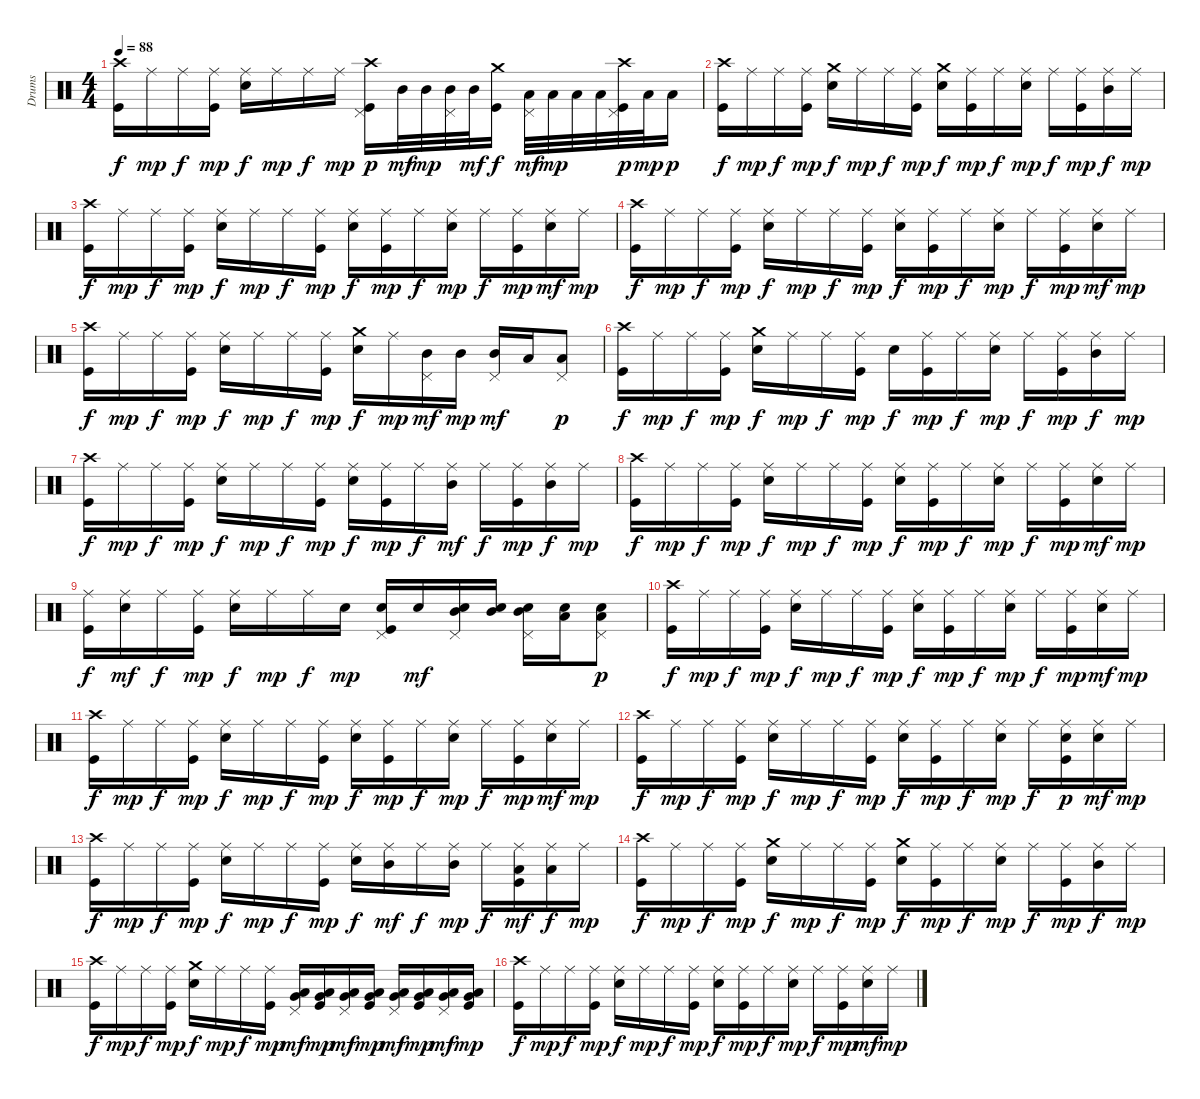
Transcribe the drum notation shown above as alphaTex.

\track ("Drums" "Drums") {instrument percussion}
\staff {score}
\articulation defaults
\ts (4 4)
\tempo 88
\clef neutral
\ks c
("Crash high (hit)" "Kick (hit)").16{dy f} "Ride (middle)".16{dy mp} "Ride (middle)".16{dy f} ("Ride (middle)" "Kick (hit)").16{dy mp} ("Ride (middle)" "Snare (hit) 2").16{dy f} "Ride (middle)".16{dy mp} "Ride (middle)".16{dy f} "Ride (middle)".16{dy mp} ("Crash high (hit)" "Pedal Hi-Hat (hit)" "Kick (hit)").16{dy p} "Mid Tom (hit)".32{dy mf} "Mid Tom (hit)".32{dy mp} ("Pedal Hi-Hat (hit)" "Mid Tom (hit)").32 "Mid Tom (hit)".32{dy mf} ("Crash medium (hit)" "Kick (hit)").16{dy f} ("Pedal Hi-Hat (hit)" "Low Tom (hit)").32{dy mf} "Low Tom (hit)".32{dy mp} "Low Tom (hit)".32 "Low Tom (hit)".32 ("Crash high (hit)" "Pedal Hi-Hat (hit)" "Kick (hit)").32{dy p} "Low Tom (hit)".32{dy mp} "Low Tom (hit)".16{dy p} |
("Crash high (hit)" "Kick (hit)").16{dy f} "Ride (middle)".16{dy mp} "Ride (middle)".16{dy f} ("Ride (middle)" "Kick (hit)").16{dy mp} ("Crash medium (hit)" "Snare (hit) 2").16{dy f} "Ride (middle)".16{dy mp} "Ride (middle)".16{dy f} ("Ride (middle)" "Kick (hit)").16{dy mp} ("Crash medium (hit)" "Snare (hit) 2").16{dy f} ("Ride (middle)" "Kick (hit)").16{dy mp} "Ride (middle)".16{dy f} ("Ride (middle)" "Snare (hit) 2").16{dy mp} "Ride (middle)".16{dy f} ("Ride (middle)" "Kick (hit)").16{dy mp} ("Ride (middle)" "Mid Tom (hit)").16{dy f} "Ride (middle)".16{dy mp} |
("Crash high (hit)" "Kick (hit)").16{dy f} "Ride (middle)".16{dy mp} "Ride (middle)".16{dy f} ("Ride (middle)" "Kick (hit)").16{dy mp} ("Ride (middle)" "Snare (hit) 2").16{dy f} "Ride (middle)".16{dy mp} "Ride (middle)".16{dy f} ("Ride (middle)" "Kick (hit)").16{dy mp} ("Ride (middle)" "Snare (hit) 2").16{dy f} ("Ride (middle)" "Kick (hit)").16{dy mp} "Ride (middle)".16{dy f} ("Ride (middle)" "Snare (hit) 2").16{dy mp} "Ride (middle)".16{dy f} ("Ride (middle)" "Kick (hit)").16{dy mp} ("Ride (middle)" "Snare (hit) 2").16{dy mf} "Ride (middle)".16{dy mp} |
("Crash high (hit)" "Kick (hit)").16{dy f} "Ride (middle)".16{dy mp} "Ride (middle)".16{dy f} ("Ride (middle)" "Kick (hit)").16{dy mp} ("Ride (middle)" "Snare (hit) 2").16{dy f} "Ride (middle)".16{dy mp} "Ride (middle)".16{dy f} ("Ride (middle)" "Kick (hit)").16{dy mp} ("Ride (middle)" "Snare (hit) 2").16{dy f} ("Ride (middle)" "Kick (hit)").16{dy mp} "Ride (middle)".16{dy f} ("Ride (middle)" "Snare (hit) 2").16{dy mp} "Ride (middle)".16{dy f} ("Ride (middle)" "Kick (hit)").16{dy mp} ("Ride (middle)" "Snare (hit) 2").16{dy mf} "Ride (middle)".16{dy mp} |
("Crash high (hit)" "Kick (hit)").16{dy f} "Ride (middle)".16{dy mp} "Ride (middle)".16{dy f} ("Ride (middle)" "Kick (hit)").16{dy mp} ("Ride (middle)" "Snare (hit) 2").16{dy f} "Ride (middle)".16{dy mp} "Ride (middle)".16{dy f} ("Ride (middle)" "Kick (hit)").16{dy mp} ("Crash medium (hit)" "Snare (hit) 2").16{dy f} "Ride (middle)".16{dy mp} ("Pedal Hi-Hat (hit)" "Mid Tom (hit)").16{dy mf} "Mid Tom (hit)".16{dy mp} ("Pedal Hi-Hat (hit)" "Mid Tom (hit)").16{dy mf} "Low Tom (hit)".16 ("Pedal Hi-Hat (hit)" "Low Tom (hit)").8{dy p} |
("Crash high (hit)" "Kick (hit)").16{dy f} "Ride (middle)".16{dy mp} "Ride (middle)".16{dy f} ("Ride (middle)" "Kick (hit)").16{dy mp} ("Crash medium (hit)" "Snare (hit) 2").16{dy f} "Ride (middle)".16{dy mp} "Ride (middle)".16{dy f} ("Ride (middle)" "Kick (hit)").16{dy mp} "Snare (hit) 2".16{dy f} ("Ride (middle)" "Kick (hit)").16{dy mp} "Ride (middle)".16{dy f} ("Ride (middle)" "Snare (hit) 2").16{dy mp} "Ride (middle)".16{dy f} ("Ride (middle)" "Kick (hit)").16{dy mp} ("Ride (middle)" "Mid Tom (hit)").16{dy f} "Ride (middle)".16{dy mp} |
("Crash high (hit)" "Kick (hit)").16{dy f} "Ride (middle)".16{dy mp} "Ride (middle)".16{dy f} ("Ride (middle)" "Kick (hit)").16{dy mp} ("Ride (middle)" "Snare (hit) 2").16{dy f} "Ride (middle)".16{dy mp} "Ride (middle)".16{dy f} ("Ride (middle)" "Kick (hit)").16{dy mp} ("Ride (middle)" "Snare (hit) 2").16{dy f} ("Ride (middle)" "Kick (hit)").16{dy mp} "Ride (middle)".16{dy f} ("Ride (middle)" "Mid Tom (hit)").16{dy mf} "Ride (middle)".16{dy f} ("Ride (middle)" "Kick (hit)").16{dy mp} ("Ride (middle)" "Mid Tom (hit)").16{dy f} "Ride (middle)".16{dy mp} |
("Crash high (hit)" "Kick (hit)").16{dy f} "Ride (middle)".16{dy mp} "Ride (middle)".16{dy f} ("Ride (middle)" "Kick (hit)").16{dy mp} ("Ride (middle)" "Snare (hit) 2").16{dy f} "Ride (middle)".16{dy mp} "Ride (middle)".16{dy f} ("Ride (middle)" "Kick (hit)").16{dy mp} ("Ride (middle)" "Snare (hit) 2").16{dy f} ("Ride (middle)" "Kick (hit)").16{dy mp} "Ride (middle)".16{dy f} ("Ride (middle)" "Snare (hit) 2").16{dy mp} "Ride (middle)".16{dy f} ("Ride (middle)" "Kick (hit)").16{dy mp} ("Ride (middle)" "Snare (hit) 2").16{dy mf} "Ride (middle)".16{dy mp} |
("Ride (middle)" "Kick (hit)").16{dy f} ("Ride (middle)" "Snare (hit) 2").16{dy mf} "Ride (middle)".16{dy f} ("Ride (middle)" "Kick (hit)").16{dy mp} ("Ride (middle)" "Snare (hit) 2").16{dy f} "Ride (middle)".16{dy mp} "Ride (middle)".16{dy f} "Snare (hit) 2".16{dy mp} ("Pedal Hi-Hat (hit)" "Snare (hit) 2" "Kick (hit)").16 "Snare (hit) 2".16{dy mf} ("Pedal Hi-Hat (hit)" "Mid Tom (hit)" "Snare (hit) 2").16 ("Mid Tom (hit)" "Snare (hit) 2").16 ("Pedal Hi-Hat (hit)" "Mid Tom (hit)" "Snare (hit) 2").16 ("Low Tom (hit)" "Snare (hit) 2").16 ("Pedal Hi-Hat (hit)" "Low Tom (hit)" "Snare (hit) 2").8{dy p} |
("Crash high (hit)" "Kick (hit)").16{dy f} "Ride (middle)".16{dy mp} "Ride (middle)".16{dy f} ("Ride (middle)" "Kick (hit)").16{dy mp} ("Ride (middle)" "Snare (hit) 2").16{dy f} "Ride (middle)".16{dy mp} "Ride (middle)".16{dy f} ("Ride (middle)" "Kick (hit)").16{dy mp} ("Ride (middle)" "Snare (hit) 2").16{dy f} ("Ride (middle)" "Kick (hit)").16{dy mp} "Ride (middle)".16{dy f} ("Ride (middle)" "Snare (hit) 2").16{dy mp} "Ride (middle)".16{dy f} ("Ride (middle)" "Kick (hit)").16{dy mp} ("Ride (middle)" "Snare (hit) 2").16{dy mf} "Ride (middle)".16{dy mp} |
("Crash high (hit)" "Kick (hit)").16{dy f} "Ride (middle)".16{dy mp} "Ride (middle)".16{dy f} ("Ride (middle)" "Kick (hit)").16{dy mp} ("Ride (middle)" "Snare (hit) 2").16{dy f} "Ride (middle)".16{dy mp} "Ride (middle)".16{dy f} ("Ride (middle)" "Kick (hit)").16{dy mp} ("Ride (middle)" "Snare (hit) 2").16{dy f} ("Ride (middle)" "Kick (hit)").16{dy mp} "Ride (middle)".16{dy f} ("Ride (middle)" "Snare (hit) 2").16{dy mp} "Ride (middle)".16{dy f} ("Ride (middle)" "Kick (hit)").16{dy mp} ("Ride (middle)" "Snare (hit) 2").16{dy mf} "Ride (middle)".16{dy mp} |
("Crash high (hit)" "Kick (hit)").16{dy f} "Ride (middle)".16{dy mp} "Ride (middle)".16{dy f} ("Ride (middle)" "Kick (hit)").16{dy mp} ("Ride (middle)" "Snare (hit) 2").16{dy f} "Ride (middle)".16{dy mp} "Ride (middle)".16{dy f} ("Ride (middle)" "Kick (hit)").16{dy mp} ("Ride (middle)" "Snare (hit) 2").16{dy f} ("Ride (middle)" "Kick (hit)").16{dy mp} "Ride (middle)".16{dy f} ("Ride (middle)" "Snare (hit) 2").16{dy mp} "Ride (middle)".16{dy f} ("Ride (middle)" "Snare (hit) 2" "Kick (hit)").16{dy p} ("Ride (middle)" "Snare (hit) 2").16{dy mf} "Ride (middle)".16{dy mp} |
("Crash high (hit)" "Kick (hit)").16{dy f} "Ride (middle)".16{dy mp} "Ride (middle)".16{dy f} ("Ride (middle)" "Kick (hit)").16{dy mp} ("Ride (middle)" "Snare (hit) 2").16{dy f} "Ride (middle)".16{dy mp} "Ride (middle)".16{dy f} ("Ride (middle)" "Kick (hit)").16{dy mp} ("Ride (middle)" "Snare (hit) 2").16{dy f} ("Ride (middle)" "Mid Tom (hit)").16{dy mf} "Ride (middle)".16{dy f} ("Ride (middle)" "Mid Tom (hit)").16{dy mp} "Ride (middle)".16{dy f} ("Ride (middle)" "Low Tom (hit)" "Kick (hit)").16{dy mf} ("Ride (middle)" "Low Tom (hit)").16{dy f} "Ride (middle)".16{dy mp} |
("Crash high (hit)" "Kick (hit)").16{dy f} "Ride (middle)".16{dy mp} "Ride (middle)".16{dy f} ("Ride (middle)" "Kick (hit)").16{dy mp} ("Crash medium (hit)" "Snare (hit) 2").16{dy f} "Ride (middle)".16{dy mp} "Ride (middle)".16{dy f} ("Ride (middle)" "Kick (hit)").16{dy mp} ("Crash medium (hit)" "Snare (hit) 2").16{dy f} ("Ride (middle)" "Kick (hit)").16{dy mp} "Ride (middle)".16{dy f} ("Ride (middle)" "Snare (hit) 2").16{dy mp} "Ride (middle)".16{dy f} ("Ride (middle)" "Kick (hit)").16{dy mp} ("Ride (middle)" "Mid Tom (hit)").16{dy f} "Ride (middle)".16{dy mp} |
("Crash high (hit)" "Kick (hit)").16{dy f} "Ride (middle)".16{dy mp} "Ride (middle)".16{dy f} ("Ride (middle)" "Kick (hit)").16{dy mp} ("Crash medium (hit)" "Snare (hit) 2").16{dy f} "Ride (middle)".16{dy mp} "Ride (middle)".16{dy f} ("Ride (middle)" "Kick (hit)").16{dy mp} ("Pedal Hi-Hat (hit)" "Very Low Tom (hit)" "Low Tom (hit)").16{dy mf} ("Very Low Tom (hit)" "Low Tom (hit)" "Kick (hit)").16{dy mp} ("Pedal Hi-Hat (hit)" "Very Low Tom (hit)" "Low Tom (hit)").16{dy mf} ("Very Low Tom (hit)" "Low Tom (hit)" "Kick (hit)").16{dy mp} ("Pedal Hi-Hat (hit)" "Very Low Tom (hit)" "Low Tom (hit)").16{dy mf} ("Very Low Tom (hit)" "Low Tom (hit)" "Kick (hit)").16{dy mp} ("Pedal Hi-Hat (hit)" "Very Low Tom (hit)" "Low Tom (hit)").16{dy mf} ("Very Low Tom (hit)" "Low Tom (hit)" "Kick (hit)").16{dy mp} |
("Crash high (hit)" "Kick (hit)").16{dy f} "Ride (middle)".16{dy mp} "Ride (middle)".16{dy f} ("Ride (middle)" "Kick (hit)").16{dy mp} ("Ride (middle)" "Snare (hit) 2").16{dy f} "Ride (middle)".16{dy mp} "Ride (middle)".16{dy f} ("Ride (middle)" "Kick (hit)").16{dy mp} ("Ride (middle)" "Snare (hit) 2").16{dy f} ("Ride (middle)" "Kick (hit)").16{dy mp} "Ride (middle)".16{dy f} ("Ride (middle)" "Snare (hit) 2").16{dy mp} "Ride (middle)".16{dy f} ("Ride (middle)" "Kick (hit)").16{dy mp} ("Ride (middle)" "Snare (hit) 2").16{dy mf} "Ride (middle)".16{dy mp}
